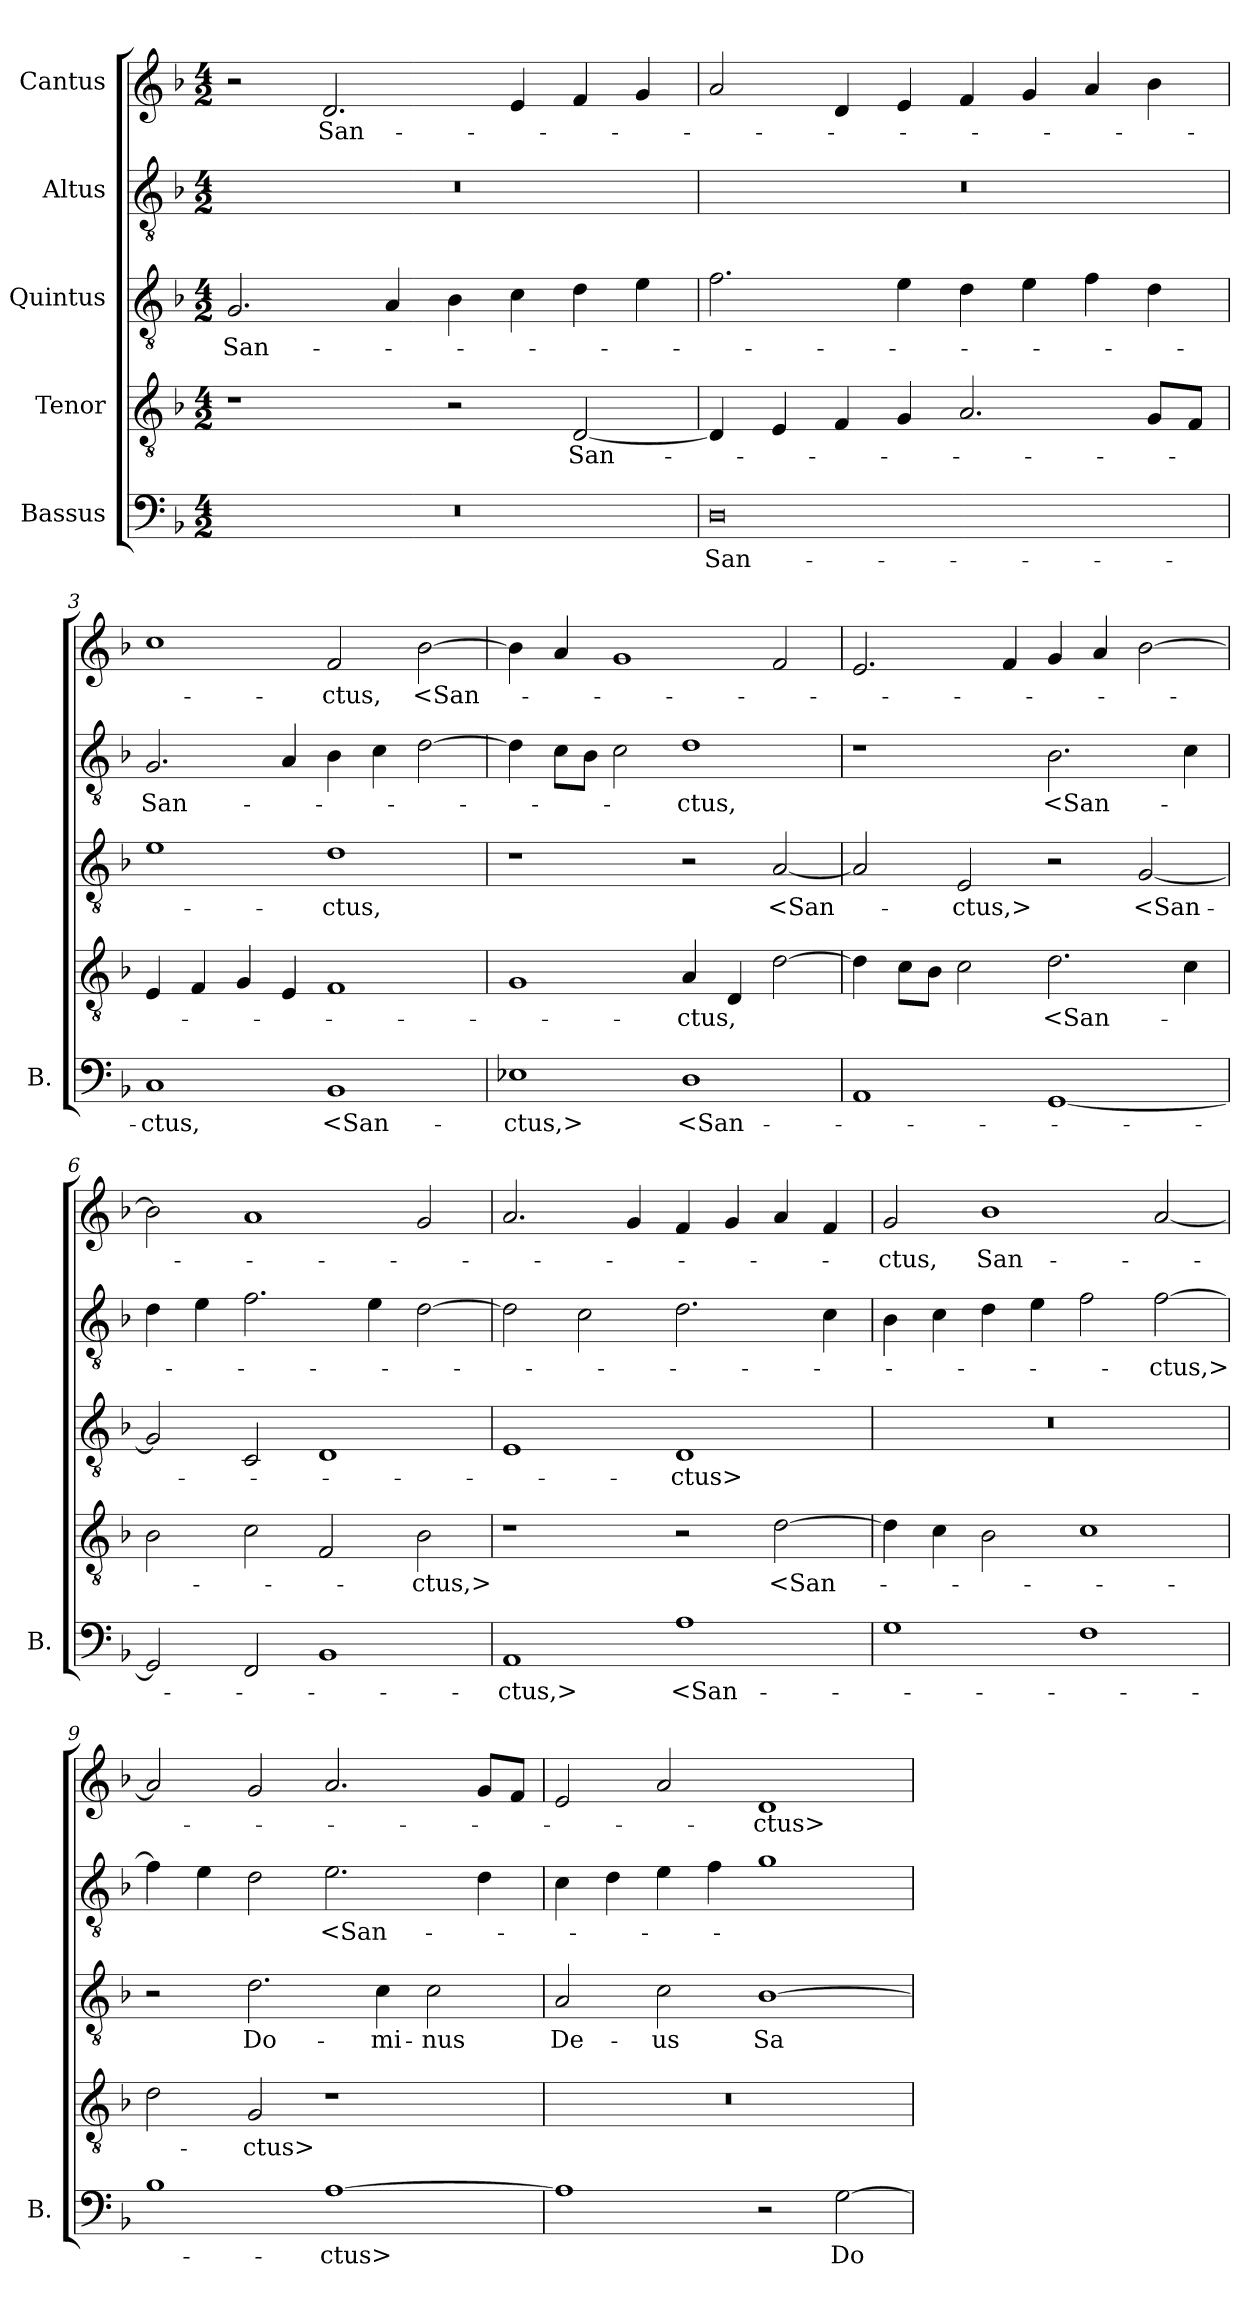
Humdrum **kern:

**kern	**text	**kern	**text	**kern	**text	**kern	**text	**kern	**text
*part5	*part5	*part4	*part4	*part3	*part3	*part2	*part2	*part1	*part1
*staff5	*staff5	*staff4	*staff4	*staff3	*staff3	*staff2	*staff2	*staff1	*staff1
*I"Bassus	*	*I"Tenor	*	*I"Quintus	*	*I"Altus	*	*I"Cantus	*
*I'B.	*	*	*	*	*	*	*	*	*
*clefF4	*	*clefGv2	*	*clefGv2	*	*clefGv2	*	*clefG2	*
*	*	*ITrd7c12	*	*ITrd7c12	*	*ITrd7c12	*	*	*
*k[b-]	*	*k[b-]	*	*k[b-]	*	*k[b-]	*	*k[b-]	*
*F:	*	*F:	*	*F:	*	*F:	*	*F:	*
*M4/2	*	*M4/2	*	*M4/2	*	*M4/2	*	*M4/2	*
=1	=1	=1	=1	=1	=1	=1	=1	=1	=1
0r	.	1r	.	2.GG/	San-	0r	.	2r	.
.	.	.	.	.	.	.	.	2.d/	San-
.	.	.	.	4AA/	.	.	.	.	.
.	.	2r	.	4BB-\	.	.	.	.	.
.	.	.	.	4C\	.	.	.	4e/	.
.	.	[2DD/	San-	4D\	.	.	.	4f/	.
.	.	.	.	4E\	.	.	.	4g/	.
=2	=2	=2	=2	=2	=2	=2	=2	=2	=2
0D\	San-	4DD/]	.	2.F\	.	0r	.	2a/	.
.	.	4EE/	.	.	.	.	.	.	.
.	.	4FF/	.	.	.	.	.	4d/	.
.	.	4GG/	.	4E\	.	.	.	4e/	.
.	.	2.AA/	.	4D\	.	.	.	4f/	.
.	.	.	.	4E\	.	.	.	4g/	.
.	.	.	.	4F\	.	.	.	4a/	.
.	.	8GG/L	.	4D\	.	.	.	4b-\	.
.	.	8FF/J	.	.	.	.	.	.	.
=3	=3	=3	=3	=3	=3	=3	=3	=3	=3
1C/	-ctus,	4EE/	.	1E\	.	2.GG/	San-	1cc\	.
.	.	4FF/	.	.	.	.	.	.	.
.	.	4GG/	.	.	.	.	.	.	.
.	.	4EE/	.	.	.	4AA/	.	.	.
1BB-/	<San-	1FF/	.	1D\	-ctus,	4BB-\	.	2f/	-ctus,
.	.	.	.	.	.	4C\	.	.	.
.	.	.	.	.	.	[2D\	.	[2b-\	<San-
=4	=4	=4	=4	=4	=4	=4	=4	=4	=4
1E-\	-ctus,>	1GG/	.	1r	.	4D\]	.	4b-\]	.
.	.	.	.	.	.	8C\L	.	4a/	.
.	.	.	.	.	.	8BB-\J	.	.	.
.	.	.	.	.	.	2C\	.	1g/	.
1D\	<San-	4AA/	-ctus,	2r	.	1D\	-ctus,	.	.
.	.	4DD/	.	.	.	.	.	.	.
.	.	[2D\	.	[2AA/	<San-	.	.	2f/	.
=5	=5	=5	=5	=5	=5	=5	=5	=5	=5
1AA/	.	4D\]	.	2AA/]	.	1r	.	2.e/	.
.	.	8C\L	.	.	.	.	.	.	.
.	.	8BB-\J	.	.	.	.	.	.	.
.	.	2C\	.	2EE/	-ctus,>	.	.	.	.
.	.	.	.	.	.	.	.	4f/	.
[1GG/	.	2.D\	<San-	2r	.	2.BB-\	<San-	4g/	.
.	.	.	.	.	.	.	.	4a/	.
.	.	.	.	[2GG/	<San-	.	.	[2b-\	.
.	.	4C\	.	.	.	4C\	.	.	.
=6	=6	=6	=6	=6	=6	=6	=6	=6	=6
2GG/]	.	2BB-\	.	2GG/]	.	4D\	.	2b-\]	.
.	.	.	.	.	.	4E\	.	.	.
2FF/	.	2C\	.	2CC/	.	2.F\	.	1a/	.
1BB-/	.	2FF/	.	1DD/	.	.	.	.	.
.	.	.	.	.	.	4E\	.	.	.
.	.	2BB-\	-ctus,>	.	.	[2D\	.	2g/	.
=7	=7	=7	=7	=7	=7	=7	=7	=7	=7
1AA/	-ctus,>	1r	.	1EE/	.	2D\]	.	2.a/	.
.	.	.	.	.	.	2C\	.	.	.
.	.	.	.	.	.	.	.	4g/	.
1A\	<San-	2r	.	1DD/	-ctus>	2.D\	.	4f/	.
.	.	.	.	.	.	.	.	4g/	.
.	.	[2D\	<San-	.	.	.	.	4a/	.
.	.	.	.	.	.	4C\	.	4f/	.
=8	=8	=8	=8	=8	=8	=8	=8	=8	=8
1G\	.	4D\]	.	0r	.	4BB-\	.	2g/	-ctus,
.	.	4C\	.	.	.	4C\	.	.	.
.	.	2BB-\	.	.	.	4D\	.	1b-\	San-
.	.	.	.	.	.	4E\	.	.	.
1F\	.	1C\	.	.	.	2F\	.	.	.
.	.	.	.	.	.	[2F\	-ctus,>	[2a/	.
=9	=9	=9	=9	=9	=9	=9	=9	=9	=9
1B-\	.	2D\	.	2r	.	4F\]	.	2a/]	.
.	.	.	.	.	.	4E\	.	.	.
.	.	2GG/	-ctus>	2.D\	Do-	2D\	.	2g/	.
[1A\	-ctus>	1r	.	.	.	2.E\	<San-	2.a/	.
.	.	.	.	4C\	-mi-	.	.	.	.
.	.	.	.	2C\	-nus	.	.	.	.
.	.	.	.	.	.	4D\	.	8g/L	.
.	.	.	.	.	.	.	.	8f/J	.
=10	=10	=10	=10	=10	=10	=10	=10	=10	=10
1A\]	.	0r	.	2AA/	De-	4C\	.	2e/	.
.	.	.	.	.	.	4D\	.	.	.
.	.	.	.	2C\	-us	4E\	.	2a/	.
.	.	.	.	.	.	4F\	.	.	.
2r	.	.	.	[1BB-\	Sa-	1G\	.	1d/	-ctus>
[2G\	Do-	.	.	.	.	.	.	.	.
=	=	=	=	=	=	=	=	=	=
*-	*-	*-	*-	*-	*-	*-	*-	*-	*-
